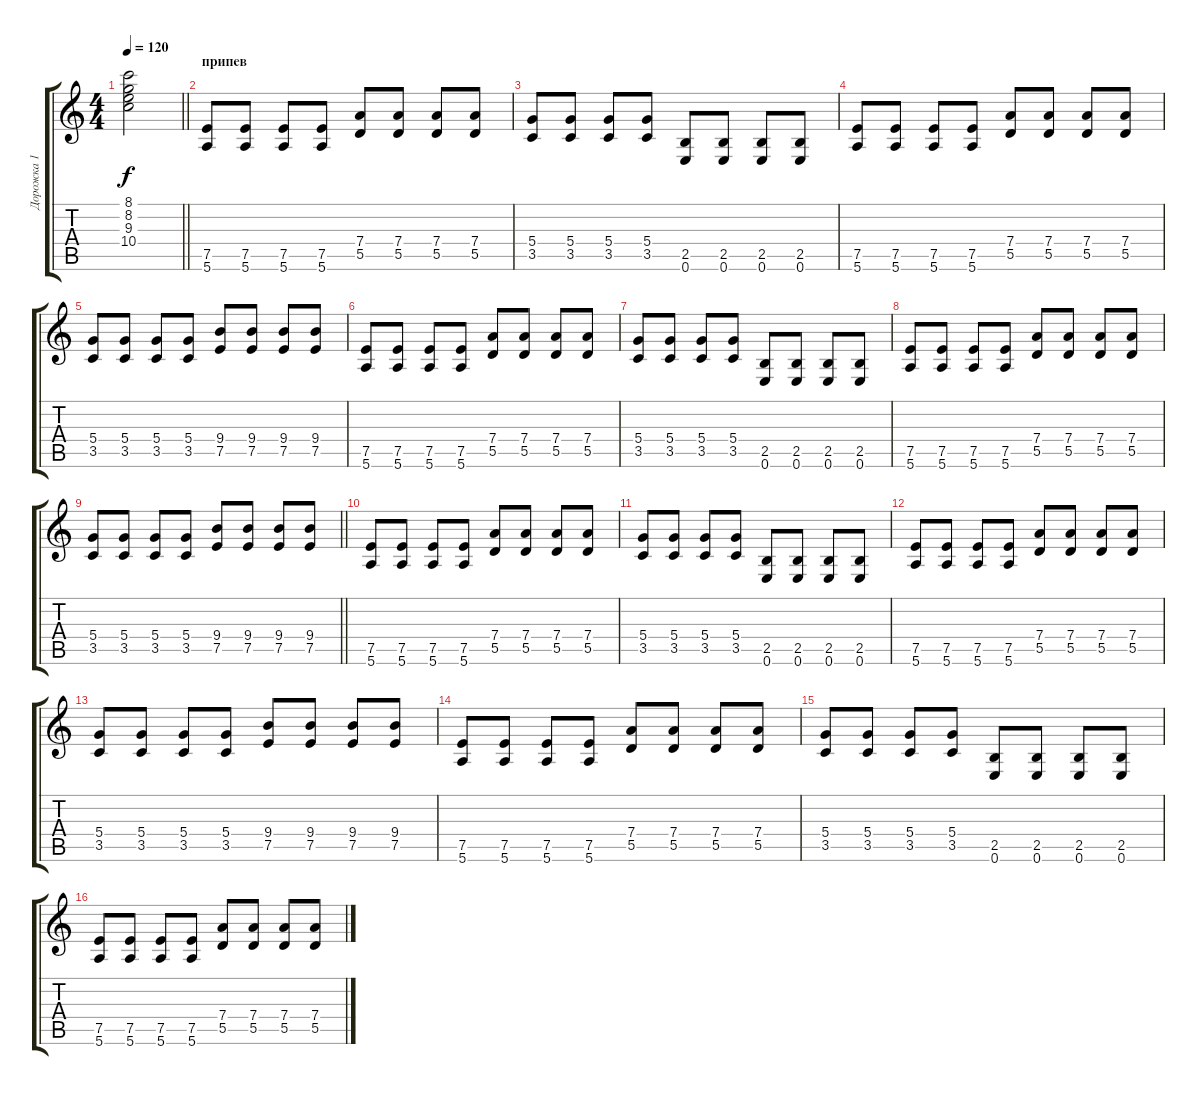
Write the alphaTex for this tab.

\track ("Дорожка 1" "Дорожка 1") {instrument electricguitarclean}
\staff {score tabs}
\tuning (E4 B3 G3 D3 A2 E2) {hide}
\ts (4 4)
\tempo 120
\clef g2
\barLineRight lightlight
\ks c
(8.1 8.2 9.3 10.4).2{dy f} |
\section ("" "припев")
(7.5 5.6).8{instrument distortionguitar} (7.5 5.6).8 (7.5 5.6).8 (7.5 5.6).8 (7.4 5.5).8 (7.4 5.5).8 (7.4 5.5).8 (7.4 5.5).8 |
(5.4 3.5).8 (5.4 3.5).8 (5.4 3.5).8 (5.4 3.5).8 (2.5 0.6).8 (2.5 0.6).8 (2.5 0.6).8 (2.5 0.6).8 |
(7.5 5.6).8{instrument distortionguitar} (7.5 5.6).8 (7.5 5.6).8 (7.5 5.6).8 (7.4 5.5).8 (7.4 5.5).8 (7.4 5.5).8 (7.4 5.5).8 |
(5.4 3.5).8 (5.4 3.5).8 (5.4 3.5).8 (5.4 3.5).8 (9.4 7.5).8 (9.4 7.5).8 (9.4 7.5).8 (9.4 7.5).8 |
(7.5 5.6).8{instrument distortionguitar} (7.5 5.6).8 (7.5 5.6).8 (7.5 5.6).8 (7.4 5.5).8 (7.4 5.5).8 (7.4 5.5).8 (7.4 5.5).8 |
(5.4 3.5).8 (5.4 3.5).8 (5.4 3.5).8 (5.4 3.5).8 (2.5 0.6).8 (2.5 0.6).8 (2.5 0.6).8 (2.5 0.6).8 |
(7.5 5.6).8{instrument distortionguitar} (7.5 5.6).8 (7.5 5.6).8 (7.5 5.6).8 (7.4 5.5).8 (7.4 5.5).8 (7.4 5.5).8 (7.4 5.5).8 |
\barLineRight lightlight
(5.4 3.5).8 (5.4 3.5).8 (5.4 3.5).8 (5.4 3.5).8 (9.4 7.5).8 (9.4 7.5).8 (9.4 7.5).8 (9.4 7.5).8 |
(7.5 5.6).8{instrument distortionguitar} (7.5 5.6).8 (7.5 5.6).8 (7.5 5.6).8 (7.4 5.5).8 (7.4 5.5).8 (7.4 5.5).8 (7.4 5.5).8 |
(5.4 3.5).8 (5.4 3.5).8 (5.4 3.5).8 (5.4 3.5).8 (2.5 0.6).8 (2.5 0.6).8 (2.5 0.6).8 (2.5 0.6).8 |
(7.5 5.6).8{instrument distortionguitar} (7.5 5.6).8 (7.5 5.6).8 (7.5 5.6).8 (7.4 5.5).8 (7.4 5.5).8 (7.4 5.5).8 (7.4 5.5).8 |
(5.4 3.5).8 (5.4 3.5).8 (5.4 3.5).8 (5.4 3.5).8 (9.4 7.5).8 (9.4 7.5).8 (9.4 7.5).8 (9.4 7.5).8 |
(7.5 5.6).8{instrument distortionguitar} (7.5 5.6).8 (7.5 5.6).8 (7.5 5.6).8 (7.4 5.5).8 (7.4 5.5).8 (7.4 5.5).8 (7.4 5.5).8 |
(5.4 3.5).8 (5.4 3.5).8 (5.4 3.5).8 (5.4 3.5).8 (2.5 0.6).8 (2.5 0.6).8 (2.5 0.6).8 (2.5 0.6).8 |
(7.5 5.6).8{instrument distortionguitar} (7.5 5.6).8 (7.5 5.6).8 (7.5 5.6).8 (7.4 5.5).8 (7.4 5.5).8 (7.4 5.5).8 (7.4 5.5).8
